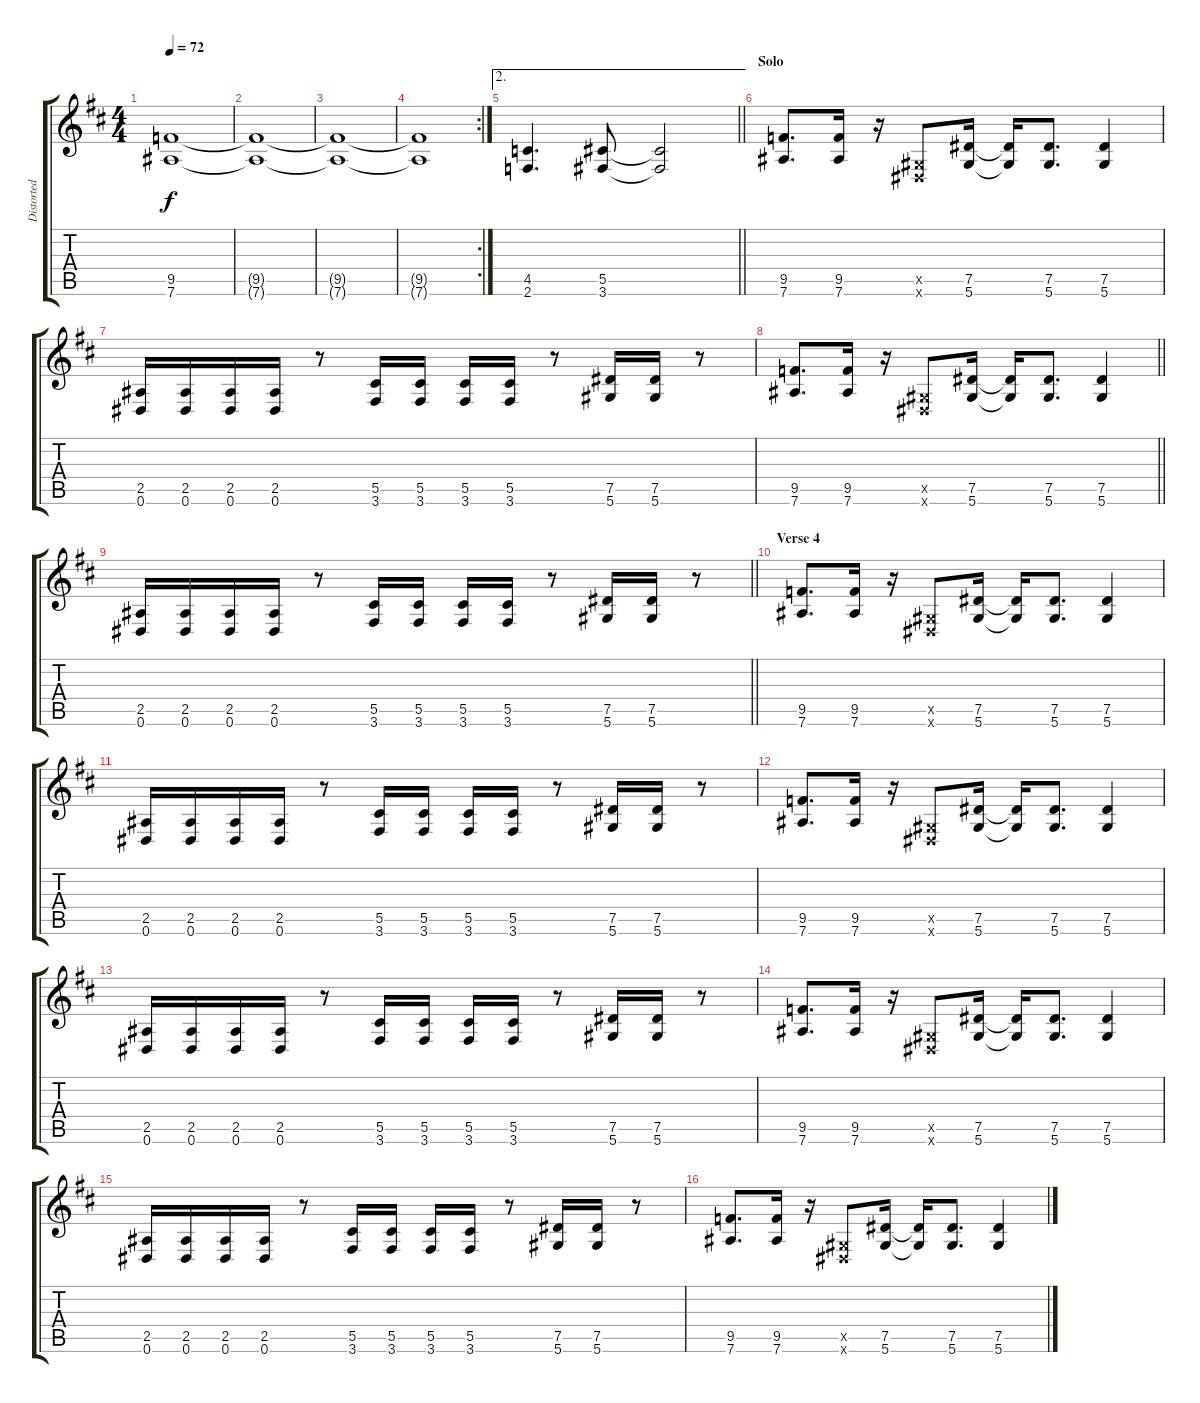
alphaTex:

\track ("Distorted Guitar Ryhthm" "Distorted ") {instrument distortionguitar}
\staff {score tabs}
\tuning (Eb4 Bb3 F3 Db3 Ab2 Eb2) {hide}
\ts (4 4)
\tempo 72
\clef g2
\ks d
(9.5 7.6).1{dy f} |
(9.5{t} 7.6{t}).1 |
(9.5{t} 7.6{t}).1 |
\rc 2
(9.5{t} 7.6{t}).1 |
\ae 2
\barLineRight lightlight
(4.5 2.6).4{d} (5.5 3.6).8 (5.5{t} 3.6{t}).2 |
\section ("" "Solo")
(9.5 7.6).8{d} (9.5 7.6).16 r.16 (0.5{x} 0.6{x}).8 (7.5 5.6).16 (7.5{t} 5.6{t}).16 (7.5 5.6).8{d} (7.5 5.6).4 |
(2.5 0.6).16 (2.5 0.6).16 (2.5 0.6).16 (2.5 0.6).16 r.8 (5.5 3.6).16 (5.5 3.6).16 (5.5 3.6).16 (5.5 3.6).16 r.8 (7.5 5.6).16 (7.5 5.6).16 r.8 |
\barLineRight lightlight
(9.5 7.6).8{d} (9.5 7.6).16 r.16 (0.5{x} 0.6{x}).8 (7.5 5.6).16 (7.5{t} 5.6{t}).16 (7.5 5.6).8{d} (7.5 5.6).4 |
\barLineRight lightlight
(2.5 0.6).16 (2.5 0.6).16 (2.5 0.6).16 (2.5 0.6).16 r.8 (5.5 3.6).16 (5.5 3.6).16 (5.5 3.6).16 (5.5 3.6).16 r.8 (7.5 5.6).16 (7.5 5.6).16 r.8 |
\section ("" "Verse 4")
(9.5 7.6).8{d} (9.5 7.6).16 r.16 (0.5{x} 0.6{x}).8 (7.5 5.6).16 (7.5{t} 5.6{t}).16 (7.5 5.6).8{d} (7.5 5.6).4 |
(2.5 0.6).16 (2.5 0.6).16 (2.5 0.6).16 (2.5 0.6).16 r.8 (5.5 3.6).16 (5.5 3.6).16 (5.5 3.6).16 (5.5 3.6).16 r.8 (7.5 5.6).16 (7.5 5.6).16 r.8 |
(9.5 7.6).8{d} (9.5 7.6).16 r.16 (0.5{x} 0.6{x}).8 (7.5 5.6).16 (7.5{t} 5.6{t}).16 (7.5 5.6).8{d} (7.5 5.6).4 |
(2.5 0.6).16 (2.5 0.6).16 (2.5 0.6).16 (2.5 0.6).16 r.8 (5.5 3.6).16 (5.5 3.6).16 (5.5 3.6).16 (5.5 3.6).16 r.8 (7.5 5.6).16 (7.5 5.6).16 r.8 |
(9.5 7.6).8{d} (9.5 7.6).16 r.16 (0.5{x} 0.6{x}).8 (7.5 5.6).16 (7.5{t} 5.6{t}).16 (7.5 5.6).8{d} (7.5 5.6).4 |
(2.5 0.6).16 (2.5 0.6).16 (2.5 0.6).16 (2.5 0.6).16 r.8 (5.5 3.6).16 (5.5 3.6).16 (5.5 3.6).16 (5.5 3.6).16 r.8 (7.5 5.6).16 (7.5 5.6).16 r.8 |
(9.5 7.6).8{d} (9.5 7.6).16 r.16 (0.5{x} 0.6{x}).8 (7.5 5.6).16 (7.5{t} 5.6{t}).16 (7.5 5.6).8{d} (7.5 5.6).4
